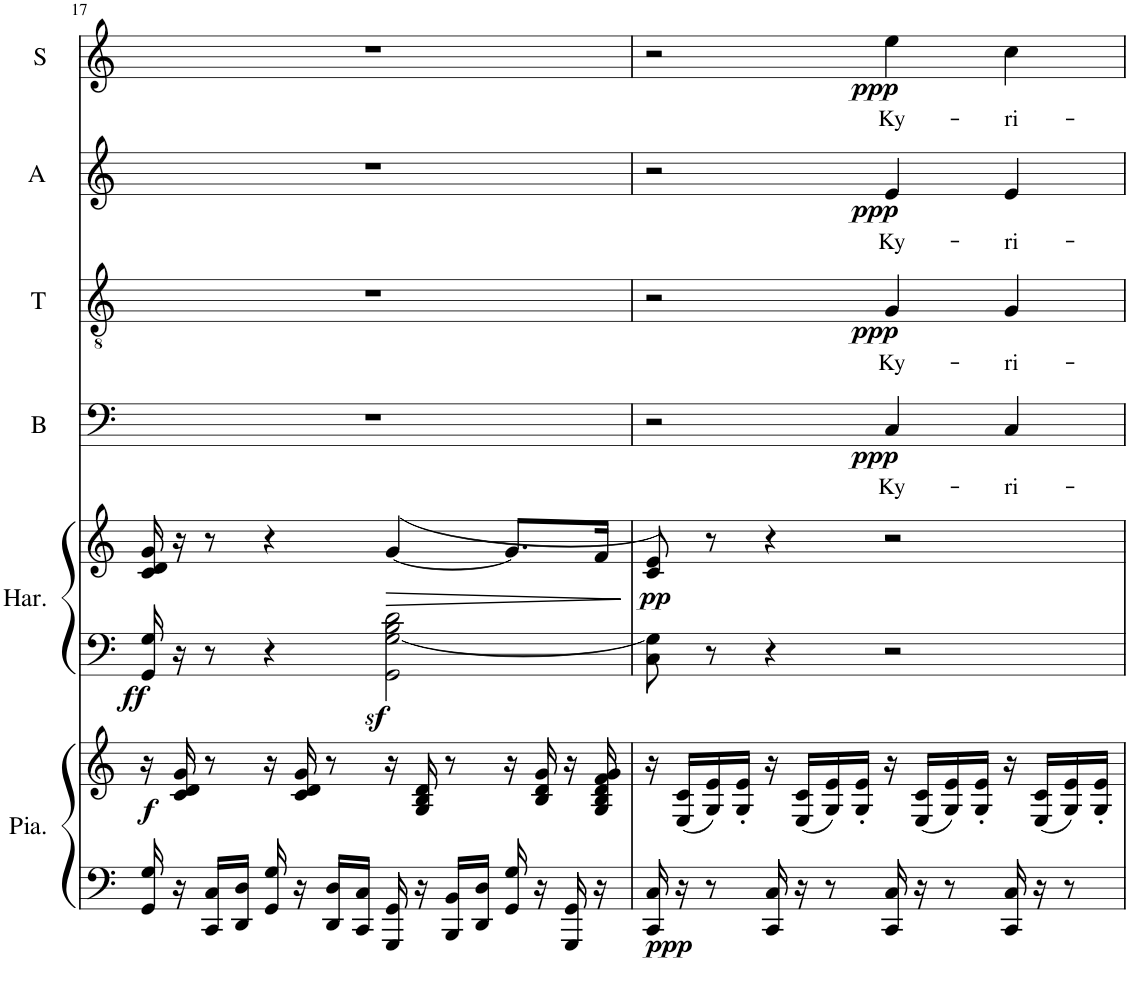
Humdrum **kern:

**kern	**kern	**dynam	**kern	**kern	**dynam	**kern	**text	**dynam	**kern	**text	**dynam	**kern	**text	**dynam	**kern	**text	**dynam
*part6	*part6	*part6	*part5	*part5	*part5	*part4	*part4	*part4	*part3	*part3	*part3	*part2	*part2	*part2	*part1	*part1	*part1
*staff8	*staff7	*staff7/8	*staff6	*staff5	*staff5/6	*staff4	*staff4	*staff4	*staff3	*staff3	*staff3	*staff2	*staff2	*staff2	*staff1	*staff1	*staff1
*I"Piano	*	*	*I"Harmonium	*	*	*I"B	*	*	*I"T	*	*	*I"A	*	*	*I"S	*	*
*I'Pia.	*	*	*I'Har.	*	*	*I'B	*	*	*I'T	*	*	*I'A	*	*	*I'S	*	*
!!LO:PB:g=z
*clefF4	*clefG2	*	*clefF4	*clefG2	*	*clefF4	*	*	*clefGv2	*	*	*clefG2	*	*	*clefG2	*	*
*k[]	*k[]	*	*k[]	*k[]	*	*k[]	*	*	*k[]	*	*	*k[]	*	*	*k[]	*	*
*M4/4	*M4/4	*	*M4/4	*M4/4	*	*M4/4	*	*	*M4/4	*	*	*M4/4	*	*	*M4/4	*	*
=17	=17	=17	=17	=17	=17	=17	=17	=17	=17	=17	=17	=17	=17	=17	=17	=17	=17
!LO:N:n=1:head=solid	!	!	!	!	!	!	!	!	!	!	!	!	!	!	!	!	!
!LO:N:n=2:head=solid	!	!LO:DY:b	!	!	!LO:DY:b=2	!	!	!	!	!	!	!	!	!	!	!	!
16GG/ 16G/	16r	f	16GG/ 16G/	16c/ 16d/ 16g/	ff	1r	.	.	1r	.	.	1r	.	.	1r	.	.
!	!LO:N:n=1:head=solid	!	!	!	!	!	!	!	!	!	!	!	!	!	!	!	!
!	!LO:N:n=2:head=solid	!	!	!	!	!	!	!	!	!	!	!	!	!	!	!	!
!	!LO:N:n=3:head=solid	!	!	!	!	!	!	!	!	!	!	!	!	!	!	!	!
16r	16c/ 16d/ 16g/	.	16r	16r	.	.	.	.	.	.	.	.	.	.	.	.	.
!LO:N:n=1:head=solid	!	!	!	!	!	!	!	!	!	!	!	!	!	!	!	!	!
!LO:N:n=2:head=solid	!	!	!	!	!	!	!	!	!	!	!	!	!	!	!	!	!
16CC/ 16C/LL	8r	.	8r	8r	.	.	.	.	.	.	.	.	.	.	.	.	.
!LO:N:n=1:head=solid	!	!	!	!	!	!	!	!	!	!	!	!	!	!	!	!	!
!LO:N:n=2:head=solid	!	!	!	!	!	!	!	!	!	!	!	!	!	!	!	!	!
16DD/ 16D/JJ	.	.	.	.	.	.	.	.	.	.	.	.	.	.	.	.	.
!LO:N:n=1:head=solid	!	!	!	!	!	!	!	!	!	!	!	!	!	!	!	!	!
!LO:N:n=2:head=solid	!	!	!	!	!	!	!	!	!	!	!	!	!	!	!	!	!
16GG/ 16G/	16r	.	4r	4r	.	.	.	.	.	.	.	.	.	.	.	.	.
!	!LO:N:n=1:head=solid	!	!	!	!	!	!	!	!	!	!	!	!	!	!	!	!
!	!LO:N:n=2:head=solid	!	!	!	!	!	!	!	!	!	!	!	!	!	!	!	!
!	!LO:N:n=3:head=solid	!	!	!	!	!	!	!	!	!	!	!	!	!	!	!	!
16r	16c/ 16d/ 16g/	.	.	.	.	.	.	.	.	.	.	.	.	.	.	.	.
!LO:N:n=1:head=solid	!	!	!	!	!	!	!	!	!	!	!	!	!	!	!	!	!
!LO:N:n=2:head=solid	!	!	!	!	!	!	!	!	!	!	!	!	!	!	!	!	!
16DD/ 16D/LL	8r	.	.	.	.	.	.	.	.	.	.	.	.	.	.	.	.
!LO:N:n=1:head=solid	!	!	!	!	!	!	!	!	!	!	!	!	!	!	!	!	!
!LO:N:n=2:head=solid	!	!	!	!	!	!	!	!	!	!	!	!	!	!	!	!	!
16CC/ 16C/JJ	.	.	.	.	.	.	.	.	.	.	.	.	.	.	.	.	.
!LO:N:n=1:head=solid	!	!	!	!	!	!	!	!	!	!	!	!	!	!	!	!	!
!LO:N:n=2:head=solid	!	!	!	!	!LO:HP:b	!	!	!	!	!	!	!	!	!	!	!	!
16GGG/ 16GG/	16r	.	2GG\z< [2G\z< 2B\z< 2d\z<	([4g/	>	.	.	.	.	.	.	.	.	.	.	.	.
!	!LO:N:n=1:head=solid	!	!	!	!	!	!	!	!	!	!	!	!	!	!	!	!
!	!LO:N:n=2:head=solid	!	!	!	!	!	!	!	!	!	!	!	!	!	!	!	!
!	!LO:N:n=3:head=solid	!	!	!	!	!	!	!	!	!	!	!	!	!	!	!	!
16r	16G/ 16B/ 16d/	.	.	.	.	.	.	.	.	.	.	.	.	.	.	.	.
!LO:N:n=1:head=solid	!	!	!	!	!	!	!	!	!	!	!	!	!	!	!	!	!
!LO:N:n=2:head=solid	!	!	!	!	!	!	!	!	!	!	!	!	!	!	!	!	!
16BBB/ 16BB/LL	8r	.	.	.	.	.	.	.	.	.	.	.	.	.	.	.	.
!LO:N:n=1:head=solid	!	!	!	!	!	!	!	!	!	!	!	!	!	!	!	!	!
!LO:N:n=2:head=solid	!	!	!	!	!	!	!	!	!	!	!	!	!	!	!	!	!
16DD/ 16D/JJ	.	.	.	.	.	.	.	.	.	.	.	.	.	.	.	.	.
!LO:N:n=1:head=solid	!	!	!	!	!	!	!	!	!	!	!	!	!	!	!	!	!
!LO:N:n=2:head=solid	!	!	!	!	!	!	!	!	!	!	!	!	!	!	!	!	!
16GG/ 16G/	16r	.	.	8.g/L]	.	.	.	.	.	.	.	.	.	.	.	.	.
!	!LO:N:n=1:head=solid	!	!	!	!	!	!	!	!	!	!	!	!	!	!	!	!
!	!LO:N:n=2:head=solid	!	!	!	!	!	!	!	!	!	!	!	!	!	!	!	!
!	!LO:N:n=3:head=solid	!	!	!	!	!	!	!	!	!	!	!	!	!	!	!	!
16r	16B/ 16d/ 16g/	.	.	.	.	.	.	.	.	.	.	.	.	.	.	.	.
!LO:N:n=1:head=solid	!	!	!	!	!	!	!	!	!	!	!	!	!	!	!	!	!
!LO:N:n=2:head=solid	!	!	!	!	!	!	!	!	!	!	!	!	!	!	!	!	!
16GGG/ 16GG/	16r	.	.	.	.	.	.	.	.	.	.	.	.	.	.	.	.
!	!LO:N:n=1:head=solid	!	!	!	!	!	!	!	!	!	!	!	!	!	!	!	!
!	!LO:N:n=2:head=solid	!	!	!	!	!	!	!	!	!	!	!	!	!	!	!	!
!	!LO:N:n=3:head=solid	!	!	!	!	!	!	!	!	!	!	!	!	!	!	!	!
!	!LO:N:n=4:head=solid	!	!	!	!	!	!	!	!	!	!	!	!	!	!	!	!
!	!LO:N:n=5:head=solid	!	!	!	!	!	!	!	!	!	!	!	!	!	!	!	!
16r	16G/ 16B/ 16d/ 16f/ 16g/	.	.	16f/Jk	.	.	.	.	.	.	.	.	.	.	.	.	.
.	.	.	.	.	]	.	.	.	.	.	.	.	.	.	.	.	.
=18	=18	=18	=18	=18	=18	=18	=18	=18	=18	=18	=18	=18	=18	=18	=18	=18	=18
!LO:N:n=1:head=solid	!	!	!	!	!	!	!	!	!	!	!	!	!	!	!	!	!
!LO:N:n=2:head=solid	!	!	!	!	!LO:DY:b	!	!	!	!	!	!	!	!	!	!	!	!
16CC/ 16C/	16r	.	8C\ 8G\]	8c/ 8e/)	pp	2r	.	.	2r	.	.	2r	.	.	2r	.	.
!	!LO:N:n=1:head=solid	!	!	!	!	!	!	!	!	!	!	!	!	!	!	!	!
!	!LO:N:n=2:head=solid	!LO:DY:b=2	!	!	!	!	!	!	!	!	!	!	!	!	!	!	!
16r	(16E/ 16c/LL	ppp	.	.	.	.	.	.	.	.	.	.	.	.	.	.	.
!	!LO:N:n=1:head=solid	!	!	!	!	!	!	!	!	!	!	!	!	!	!	!	!
!	!LO:N:n=2:head=solid	!	!	!	!	!	!	!	!	!	!	!	!	!	!	!	!
8r	16G/ 16e/)	.	8r	8r	.	.	.	.	.	.	.	.	.	.	.	.	.
!	!LO:N:n=1:head=solid	!	!	!	!	!	!	!	!	!	!	!	!	!	!	!	!
!	!LO:N:n=2:head=solid	!	!	!	!	!	!	!	!	!	!	!	!	!	!	!	!
.	16G/' 16e/'JJ	.	.	.	.	.	.	.	.	.	.	.	.	.	.	.	.
!LO:N:n=1:head=solid	!	!	!	!	!	!	!	!	!	!	!	!	!	!	!	!	!
!LO:N:n=2:head=solid	!	!	!	!	!	!	!	!	!	!	!	!	!	!	!	!	!
16CC/ 16C/	16r	.	4r	4r	.	.	.	.	.	.	.	.	.	.	.	.	.
!	!LO:N:n=1:head=solid	!	!	!	!	!	!	!	!	!	!	!	!	!	!	!	!
!	!LO:N:n=2:head=solid	!	!	!	!	!	!	!	!	!	!	!	!	!	!	!	!
16r	(16E/ 16c/LL	.	.	.	.	.	.	.	.	.	.	.	.	.	.	.	.
!	!LO:N:n=1:head=solid	!	!	!	!	!	!	!	!	!	!	!	!	!	!	!	!
!	!LO:N:n=2:head=solid	!	!	!	!	!	!	!	!	!	!	!	!	!	!	!	!
8r	16G/ 16e/)	.	.	.	.	.	.	.	.	.	.	.	.	.	.	.	.
!	!LO:N:n=1:head=solid	!	!	!	!	!	!	!	!	!	!	!	!	!	!	!	!
!	!LO:N:n=2:head=solid	!	!	!	!	!	!	!	!	!	!	!	!	!	!	!	!
.	16G/' 16e/'JJ	.	.	.	.	.	.	.	.	.	.	.	.	.	.	.	.
!LO:N:n=1:head=solid	!	!	!	!	!	!	!	!	!	!	!	!	!	!	!	!	!
!LO:N:n=2:head=solid	!	!	!	!	!	!	!LO:LY:b	!LO:DY:b	!	!LO:LY:b	!LO:DY:b	!	!LO:LY:b	!LO:DY:b	!	!LO:LY:b	!LO:DY:b
16CC/ 16C/	16r	.	2r	2r	.	4C/	Ky-	ppp	4G/	Ky-	ppp	4e/	Ky-	ppp	4ee\	Ky-	ppp
!	!LO:N:n=1:head=solid	!	!	!	!	!	!	!	!	!	!	!	!	!	!	!	!
!	!LO:N:n=2:head=solid	!	!	!	!	!	!	!	!	!	!	!	!	!	!	!	!
16r	(16E/ 16c/LL	.	.	.	.	.	.	.	.	.	.	.	.	.	.	.	.
!	!LO:N:n=1:head=solid	!	!	!	!	!	!	!	!	!	!	!	!	!	!	!	!
!	!LO:N:n=2:head=solid	!	!	!	!	!	!	!	!	!	!	!	!	!	!	!	!
8r	16G/ 16e/)	.	.	.	.	.	.	.	.	.	.	.	.	.	.	.	.
!	!LO:N:n=1:head=solid	!	!	!	!	!	!	!	!	!	!	!	!	!	!	!	!
!	!LO:N:n=2:head=solid	!	!	!	!	!	!	!	!	!	!	!	!	!	!	!	!
.	16G/' 16e/'JJ	.	.	.	.	.	.	.	.	.	.	.	.	.	.	.	.
!LO:N:n=1:head=solid	!	!	!	!	!	!	!	!	!	!	!	!	!	!	!	!	!
!LO:N:n=2:head=solid	!	!	!	!	!	!	!LO:LY:b	!	!	!LO:LY:b	!	!	!LO:LY:b	!	!	!LO:LY:b	!
16CC/ 16C/	16r	.	.	.	.	4C/	-ri-	.	4G/	-ri-	.	4e/	-ri-	.	4cc\	-ri-	.
!	!LO:N:n=1:head=solid	!	!	!	!	!	!	!	!	!	!	!	!	!	!	!	!
!	!LO:N:n=2:head=solid	!	!	!	!	!	!	!	!	!	!	!	!	!	!	!	!
16r	(16E/ 16c/LL	.	.	.	.	.	.	.	.	.	.	.	.	.	.	.	.
!	!LO:N:n=1:head=solid	!	!	!	!	!	!	!	!	!	!	!	!	!	!	!	!
!	!LO:N:n=2:head=solid	!	!	!	!	!	!	!	!	!	!	!	!	!	!	!	!
8r	16G/ 16e/)	.	.	.	.	.	.	.	.	.	.	.	.	.	.	.	.
!	!LO:N:n=1:head=solid	!	!	!	!	!	!	!	!	!	!	!	!	!	!	!	!
!	!LO:N:n=2:head=solid	!	!	!	!	!	!	!	!	!	!	!	!	!	!	!	!
.	16G/' 16e/'JJ	.	.	.	.	.	.	.	.	.	.	.	.	.	.	.	.
=	=	=	=	=	=	=	=	=	=	=	=	=	=	=	=	=	=
*-	*-	*-	*-	*-	*-	*-	*-	*-	*-	*-	*-	*-	*-	*-	*-	*-	*-
